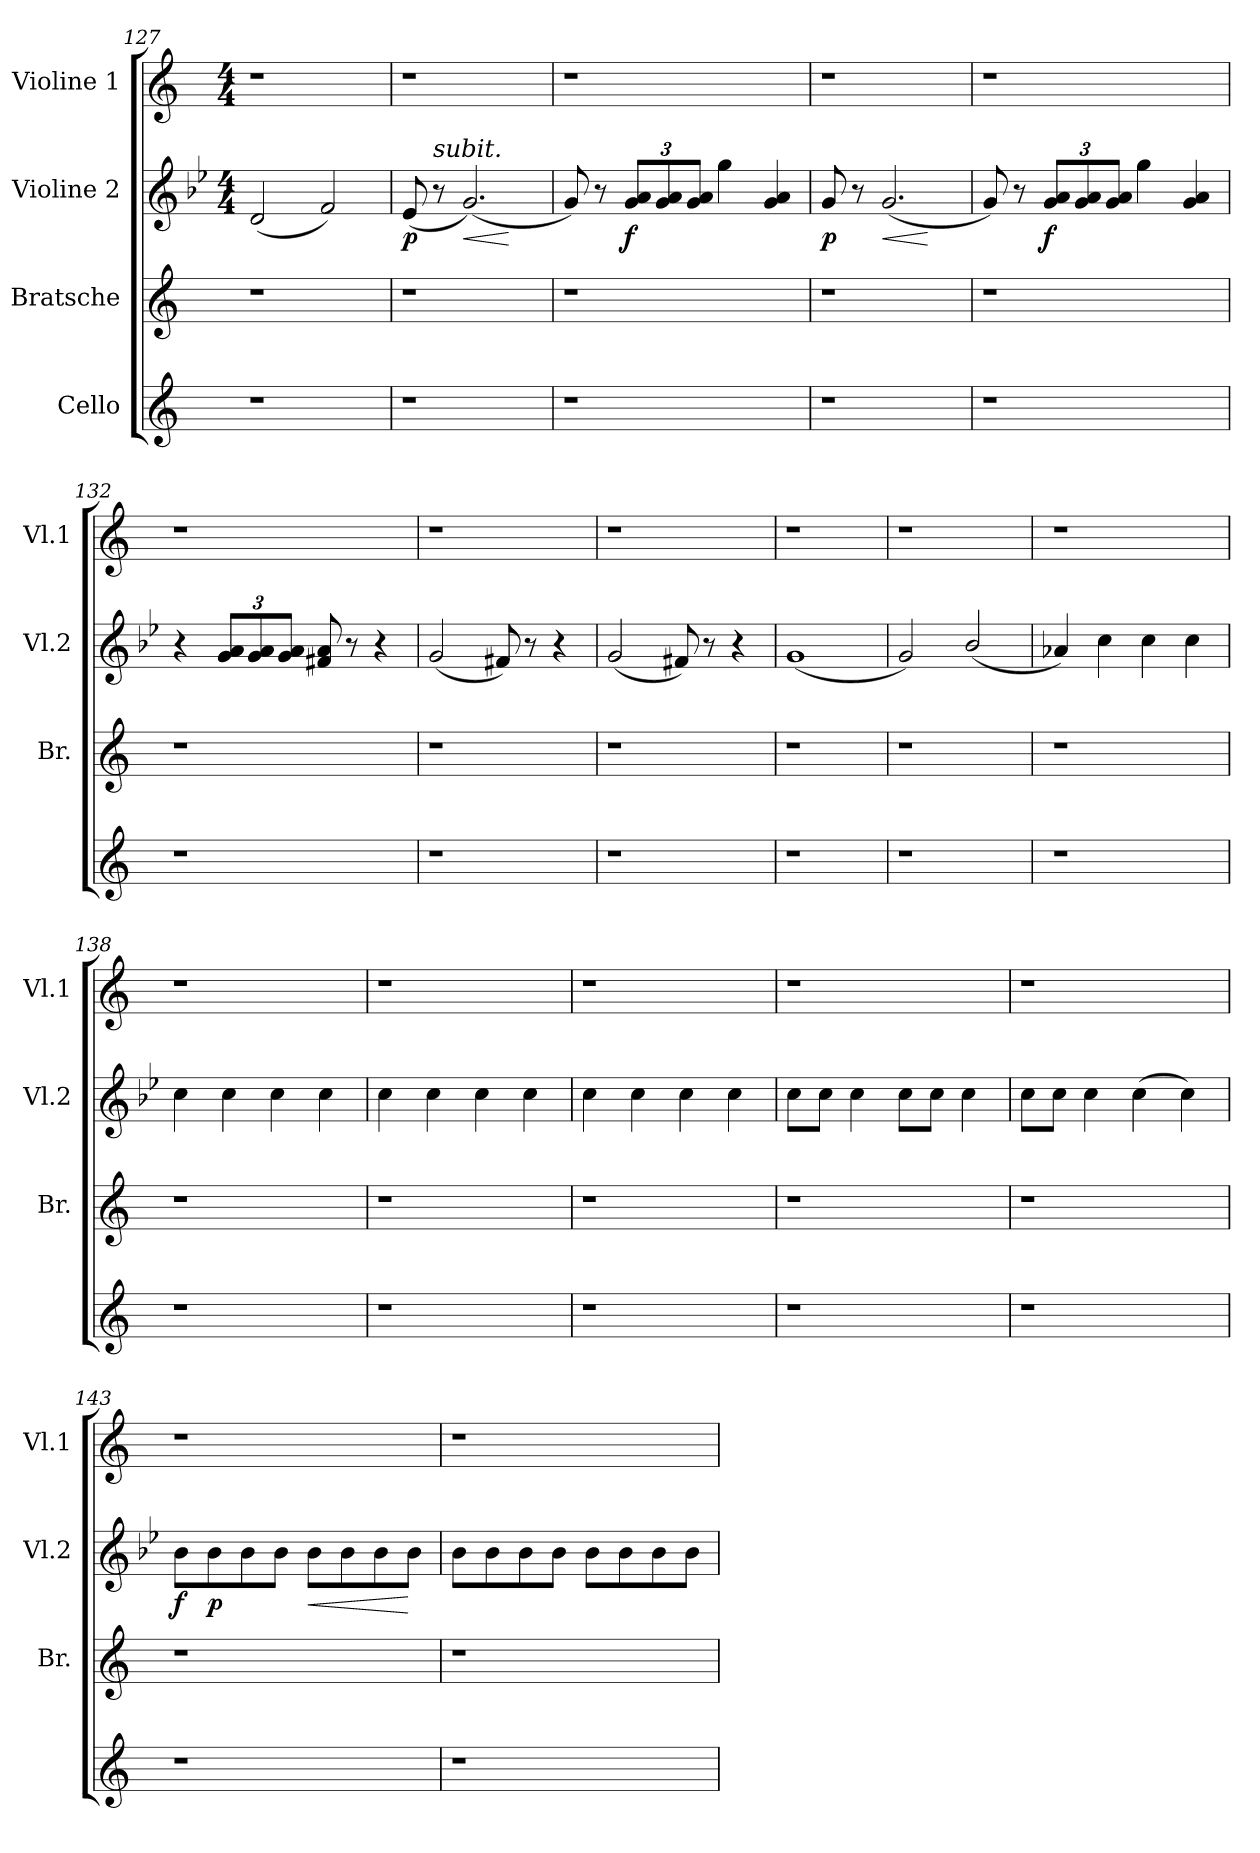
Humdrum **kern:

**kern	**kern	**kern	**dynam	**kern
*part4	*part3	*part2	*part2	*part1
*staff4	*staff3	*staff2	*staff2	*staff1
*I"Cello	*I"Bratsche	*I"Violine 2	*	*I"Violine 1
*	*I'Br.	*I'Vl.2	*	*I'Vl.1
*clefG2	*clefG2	*clefG2	*	*clefG2
*k[]	*k[]	*k[b-e-]	*	*k[]
*	*	*M4/4	*	*M4/4
=127	=127	=127	=127	=127
1r	1r	(2d/	.	1r
.	.	2f/)	.	.
!!LO:LB:g=z
=128	=128	=128	=128	=128
!	!	!	!LO:DY:b	!
1r	1r	(8e-/	p	1r
!	!	!LO:TX:a:i:t=subit.	!	!
.	.	8r	.	.
!	!	!	!LO:HP:b	!
.	.	(2.g/)	<	.
.	.	.	[	.
=129	=129	=129	=129	=129
1r	1r	8g/)	.	1r
.	.	8r	.	.
*	*	*Xbrackettup	*	*
!	!	!	!LO:DY:b	!
.	.	12g/ 12a/L	f	.
.	.	12g/ 12a/	.	.
.	.	12g/ 12a/J	.	.
.	.	4gg\	.	.
.	.	4g/ 4a/	.	.
=130	=130	=130	=130	=130
!	!	!	!LO:DY:b	!
1r	1r	8g/	p	1r
.	.	8r	.	.
!	!	!	!LO:HP:b	!
.	.	(2.g/	<	.
.	.	.	[	.
=131	=131	=131	=131	=131
1r	1r	8g/)	.	1r
.	.	8r	.	.
!	!	!	!LO:DY:b	!
.	.	12g/ 12a/L	f	.
.	.	12g/ 12a/	.	.
.	.	12g/ 12a/J	.	.
.	.	4gg\	.	.
.	.	4g/ 4a/	.	.
!!LO:LB:g=z
=132	=132	=132	=132	=132
1r	1r	4r	.	1r
.	.	12g/ 12a/L	.	.
.	.	12g/ 12a/	.	.
.	.	12g/ 12a/J	.	.
.	.	8f#X/ 8a/	.	.
.	.	8r	.	.
.	.	4r	.	.
!!LO:LB:g=z
=133	=133	=133	=133	=133
1r	1r	(2g/	.	1r
.	.	8f#X/)	.	.
.	.	8r	.	.
.	.	4r	.	.
=134	=134	=134	=134	=134
1r	1r	(2g/	.	1r
.	.	8f#X/)	.	.
.	.	8r	.	.
.	.	4r	.	.
=135	=135	=135	=135	=135
1r	1r	(1g	.	1r
=136	=136	=136	=136	=136
1r	1r	2g/)	.	1r
.	.	(2b-/	.	.
=137	=137	=137	=137	=137
1r	1r	4a-X/)	.	1r
.	.	4cc\	.	.
.	.	4cc\	.	.
.	.	4cc\	.	.
!!LO:PB:g=z
=138	=138	=138	=138	=138
1r	1r	4cc\	.	1r
.	.	4cc\	.	.
.	.	4cc\	.	.
.	.	4cc\	.	.
=139	=139	=139	=139	=139
1r	1r	4cc\	.	1r
.	.	4cc\	.	.
.	.	4cc\	.	.
.	.	4cc\	.	.
=140	=140	=140	=140	=140
1r	1r	4cc\	.	1r
.	.	4cc\	.	.
.	.	4cc\	.	.
.	.	4cc\	.	.
=141	=141	=141	=141	=141
1r	1r	8cc\L	.	1r
.	.	8cc\J	.	.
.	.	4cc\	.	.
.	.	8cc\L	.	.
.	.	8cc\J	.	.
.	.	4cc\	.	.
=142	=142	=142	=142	=142
1r	1r	8cc\L	.	1r
.	.	8cc\J	.	.
.	.	4cc\	.	.
.	.	(4cc\	.	.
.	.	4cc\)	.	.
!!LO:LB:g=z
=143	=143	=143	=143	=143
!	!	!	!LO:DY:b	!
1r	1r	8b-\L	f	1r
!	!	!	!LO:DY:b	!
.	.	8b-\	p	.
.	.	8b-\	.	.
.	.	8b-\J	.	.
!	!	!	!LO:HP:b	!
.	.	8b-\L	<	.
.	.	8b-\	.	.
.	.	8b-\	.	.
.	.	8b-\J	[	.
=144	=144	=144	=144	=144
1r	1r	8b-\L	.	1r
.	.	8b-\	.	.
.	.	8b-\	.	.
.	.	8b-\J	.	.
.	.	8b-\L	.	.
.	.	8b-\	.	.
.	.	8b-\	.	.
.	.	8b-\J	.	.
=	=	=	=	=
*-	*-	*-	*-	*-
